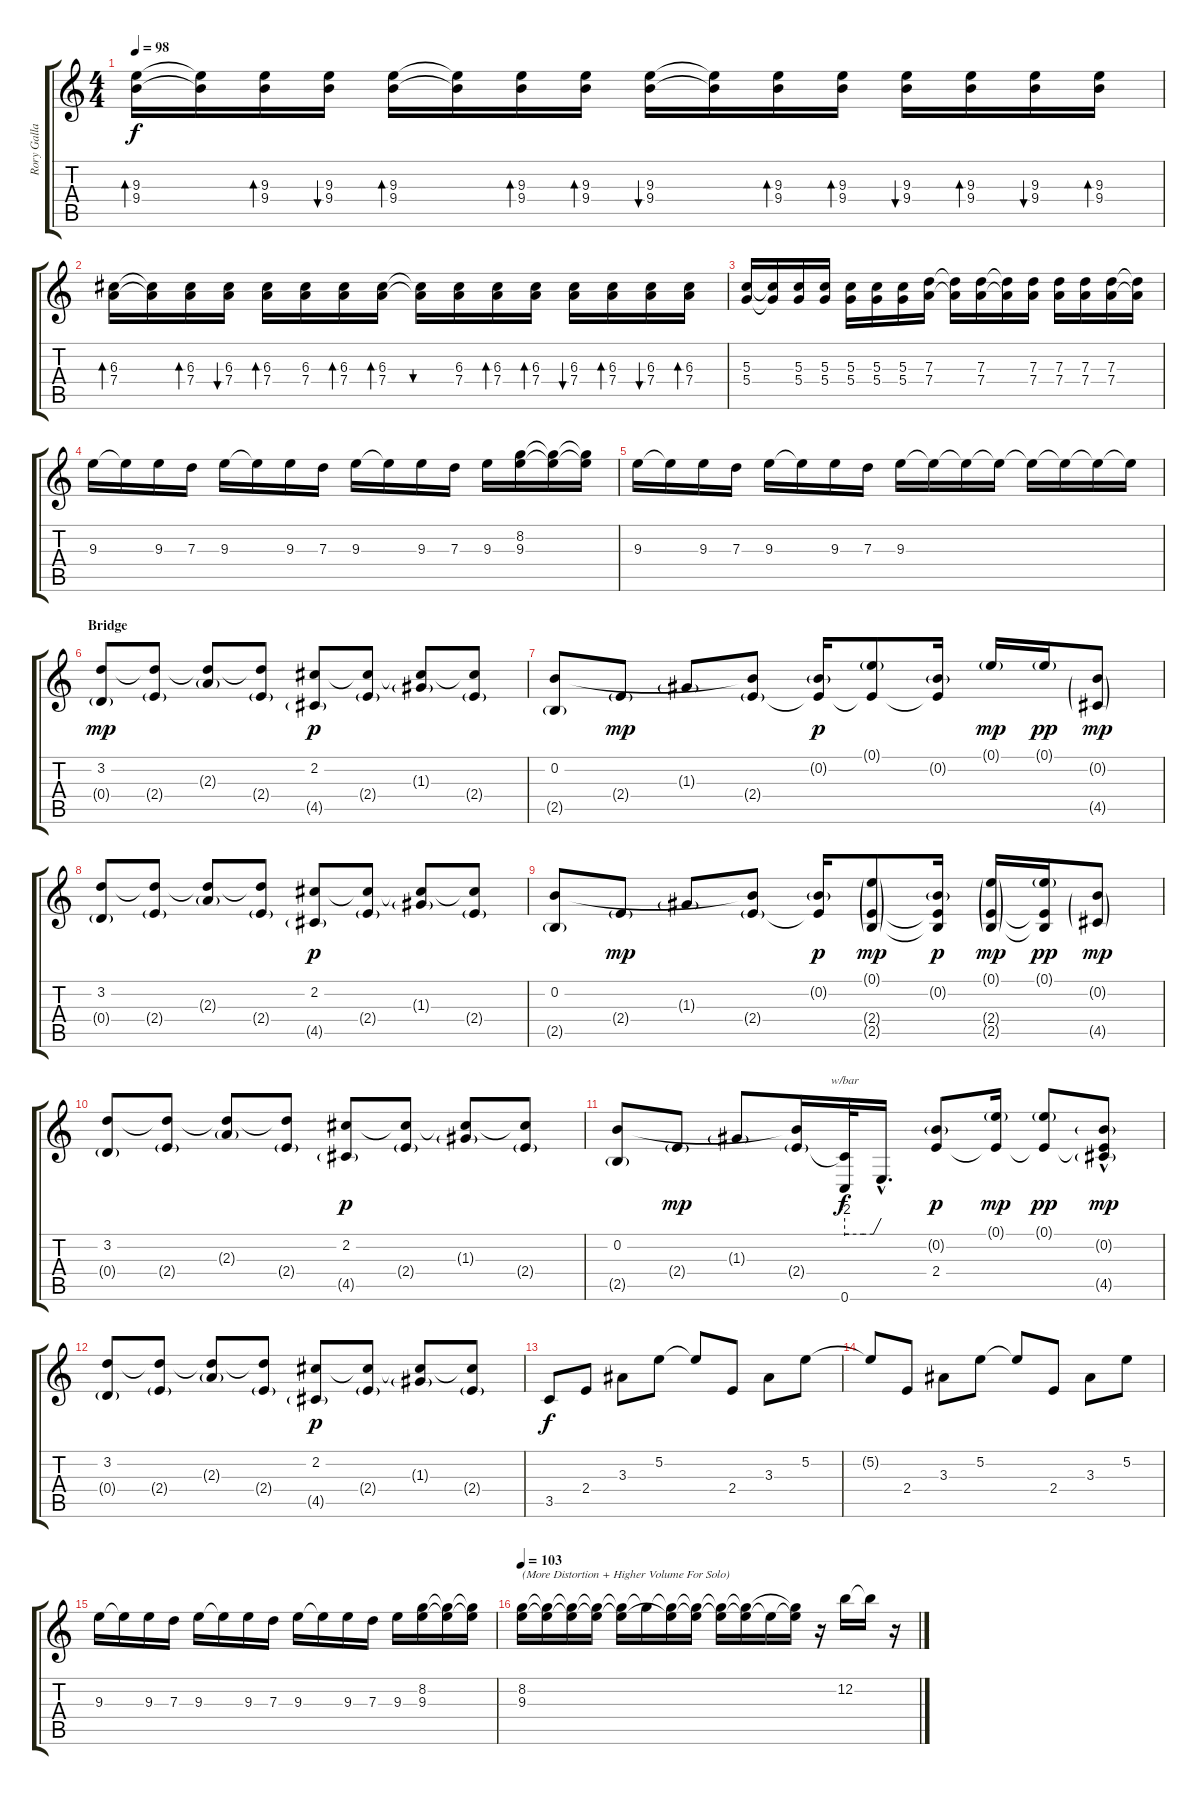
\track ("Rory Gallagher (Rhythm + Solo)" "Rory Galla") {instrument electricguitarclean}
\staff {score tabs}
\tuning (E4 B3 G3 D3 A2 E2) {hide}
\ts (4 4)
\tempo 98
\clef g2
\ks c
(9.3 9.4).16{bd 120 dy f} (9.3{t} 9.4{t}).16 (9.3 9.4).16{bd 120} (9.3 9.4).16{bu 120} (9.3 9.4).16{bd 120} (9.3{t} 9.4{t}).16 (9.3 9.4).16{bd 120} (9.3 9.4).16{bd 120} (9.3 9.4).16{bu 120} (9.3{t} 9.4{t}).16 (9.3 9.4).16{bd 120} (9.3 9.4).16{bd 120} (9.3 9.4).16{bu 120} (9.3 9.4).16{bd 120} (9.3 9.4).16{bu 120} (9.3 9.4).16{bd 120} |
(6.3 7.4).16{bd 120} (6.3{t} 7.4{t}).16 (6.3 7.4).16{bd 120} (6.3 7.4).16{bu 120} (6.3 7.4).16{bd 120} (6.3 7.4).16 (6.3 7.4).16{bd 120} (6.3 7.4).16{bd 120} (6.3{t} 7.4{t}).16{bu 120} (6.3 7.4).16 (6.3 7.4).16{bd 120} (6.3 7.4).16{bd 120} (6.3 7.4).16{bu 120} (6.3 7.4).16{bd 120} (6.3 7.4).16{bu 120} (6.3 7.4).16{bd 120} |
(5.3 5.4).16 (5.3{t} 5.4{t}).16 (5.3 5.4).16 (5.3 5.4).16 (5.3 5.4).16 (5.3 5.4).16 (5.3 5.4).16 (7.3 7.4).16 (7.3{t} 7.4{t}).16 (7.3 7.4).16 (7.3{t} 7.4{t}).16 (7.3 7.4).16 (7.3 7.4).16 (7.3 7.4).16 (7.3 7.4).16 (7.3{t} 7.4{t}).16 |
9.3.16 9.3{t}.16 9.3.16 7.3.16 9.3.16 9.3{t}.16 9.3.16 7.3.16 9.3.16 9.3{t}.16 9.3.16 7.3.16 9.3.16 (8.2 9.3).16 (8.2{t} 9.3{t}).16 (8.2{t} 9.3{t}).16 |
9.3.16 9.3{t}.16 9.3.16 7.3.16 9.3.16 9.3{t}.16 9.3.16 7.3.16 9.3.16 9.3{t}.16 9.3{t}.16 9.3{t}.16 9.3{t}.16 9.3{t}.16 9.3{t}.16 9.3{t}.16 |
\section ("" "Bridge")
(3.2 0.4{g}).8{dy mp} (3.2{t} 2.4{g}).8 (3.2{t} 2.3{g}).8 (3.2{t} 2.4{g}).8 (2.2 4.5{g}).8{dy p} (2.2{t} 2.4{g}).8 (2.2{t} 1.3{g}).8 (2.2{t} 2.4{g}).8 |
(0.2 2.5{g}).8 2.4{g}.8{dy mp} 1.3{g}.8 (0.2{t} 2.4{g}).8 (0.2{g} 2.4{t}).16{dy p} (0.1{g} 2.4{t}).8 (0.2{g} 2.4{t}).16 0.1{g}.16{dy mp} 0.1{g}.16{dy pp} (0.2{g} 4.5{g}).8{dy mp} |
(3.2 0.4{g}).8 (3.2{t} 2.4{g}).8 (3.2{t} 2.3{g}).8 (3.2{t} 2.4{g}).8 (2.2 4.5{g}).8{dy p} (2.2{t} 2.4{g}).8 (2.2{t} 1.3{g}).8 (2.2{t} 2.4{g}).8 |
(0.2 2.5{g}).8 2.4{g}.8{dy mp} 1.3{g}.8 (0.2{t} 2.4{g}).8 (0.2{g} 2.4{t}).16{dy p} (0.1{g} 2.4{g} 2.5{g}).8{dy mp} (0.2{g} 2.4{t} 2.5{t}).16{dy p} (0.1{g} 2.4{g} 2.5{g}).16{dy mp} (0.1{g} 2.4{t} 2.5{t}).16{dy pp} (0.2{g} 4.5{g}).8{dy mp} |
(3.2 0.4{g}).8 (3.2{t} 2.4{g}).8 (3.2{t} 2.3{g}).8 (3.2{t} 2.4{g}).8 (2.2 4.5{g}).8{dy p} (2.2{t} 2.4{g}).8 (2.2{t} 1.3{g}).8 (2.2{t} 2.4{g}).8 |
(0.2 2.5{g}).8 2.4{g}.8{dy mp} 1.3{g}.8 (0.2{t} 2.4{g}).16 (2.4{t} 0.6).32{tbe (custom default 0 -8 7 -8 31 -8 47 -8 60 0) dy f} 0.6{hac t}.16{d} (0.2{g} 2.4).8{dy p} (0.1{g} 2.4{t}).16{dy mp} (0.1{g} 2.4{t}).8{dy pp} (0.2{g} 2.4{t} 4.5{g hac}).8{dy mp} |
(3.2 0.4{g}).8 (3.2{t} 2.4{g}).8 (3.2{t} 2.3{g}).8 (3.2{t} 2.4{g}).8 (2.2 4.5{g}).8{dy p} (2.2{t} 2.4{g}).8 (2.2{t} 1.3{g}).8 (2.2{t} 2.4{g}).8 |
3.5.8{dy f} 2.4.8 3.3.8 5.2.8 5.2{t}.8 2.4.8 3.3.8 5.2.8 |
5.2{t}.8 2.4.8 3.3.8 5.2.8 5.2{t}.8 2.4.8 3.3.8 5.2.8 |
9.3.16 9.3{t}.16 9.3.16 7.3.16 9.3.16 9.3{t}.16 9.3.16 7.3.16 9.3.16 9.3{t}.16 9.3.16 7.3.16 9.3.16 (8.2 9.3).16 (8.2{t} 9.3{t}).16{volume 6} (8.2{t} 9.3{t}).16 |
\tempo 103
(8.2 9.3).16{txt "(More Distortion + Higher Volume For Solo)" volume 13 instrument distortionguitar} (8.2{t} 9.3{t}).16 (8.2{t} 9.3{t}).16 (8.2{t} 9.3{t}).16 (8.2{t} 9.3{t}).16 8.2{t}.16 (8.2{t} 9.3{t}).16 (8.2{t} 9.3{t}).16 (8.2{t} 9.3{t}).16 (8.2{t} 9.3{t}).16 9.3{t}.16 (8.2{t} 9.3{t}).16 r.16 12.2.16 12.2{t}.16 r.16
